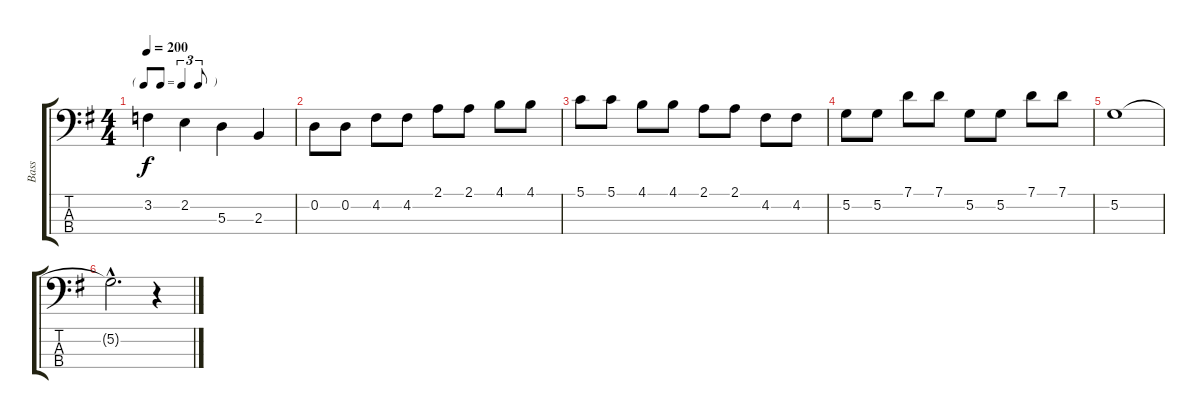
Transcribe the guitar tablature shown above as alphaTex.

\track ("Bass" "Bass") {instrument electricbassfinger}
\staff {score tabs}
\tuning (G2 D2 A1 E1) {hide}
\ts (4 4)
\tf triplet8th
\tempo 200
\clef f4
\ks g
3.2.4{dy f} 2.2.4 5.3.4 2.3.4 |
0.2.8 0.2.8 4.2.8 4.2.8 2.1.8 2.1.8 4.1.8 4.1.8 |
5.1.8 5.1.8 4.1.8 4.1.8 2.1.8 2.1.8 4.2.8 4.2.8 |
5.2.8 5.2.8 7.1.8 7.1.8 5.2.8 5.2.8 7.1.8 7.1.8 |
5.2.1 |
5.2{hac t}.2{d} r.4
